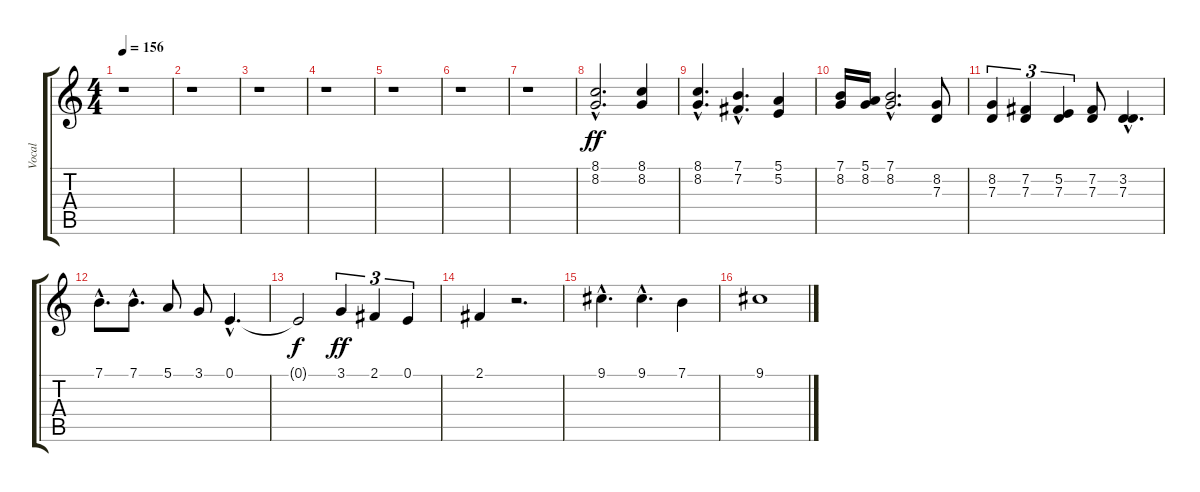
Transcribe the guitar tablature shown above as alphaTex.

\track ("Vocal" "Vocal") {instrument synthvoice}
\staff {score tabs}
\tuning (E4 B3 G3 D3 A2 E2) {hide}
\ts (4 4)
\tempo 156
\clef g2
\ks c
r.1{dy ff} |
r.1 |
r.1 |
r.1 |
r.1 |
r.1 |
r.1 |
(8.1{hac} 8.2{hac}).2{d} (8.1 8.2).4 |
(8.1{hac} 8.2{hac}).4{d} (7.1{hac} 7.2{hac}).4{d} (5.1 5.2).4 |
(7.1 8.2).16 (5.1 8.2).16 (7.1{hac} 8.2{hac}).2{d} (8.2 7.3).8 |
(8.2 7.3).4{tu (3 2)} (7.2 7.3).4{tu (3 2)} (5.2 7.3).4{tu (3 2)} (7.2 7.3).8 (3.2{hac} 7.3{hac}).4{d} |
7.1{hac}.8{d} 7.1{hac}.8{d} 5.1.8 3.1.8 0.1{hac}.4{d} |
0.1{t}.2{dy f} 3.1.4{tu (3 2) dy ff} 2.1.4{tu (3 2)} 0.1.4{tu (3 2)} |
2.1.4 r.2{d} |
9.1{hac}.4{d} 9.1{hac}.4{d} 7.1.4 |
9.1.1
